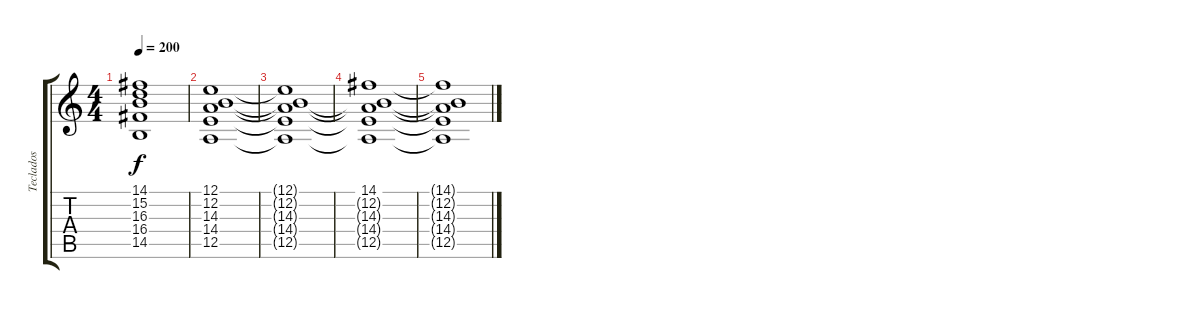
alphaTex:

\track ("Teclados" "Teclados") {instrument stringensemble2}
\staff {score tabs}
\tuning (E4 B3 G3 D3 A2 E2) {hide}
\ts (4 4)
\tempo 200
\clef g2
\ks c
(14.1{t} 15.2{t} 16.3{t} 16.4{t} 14.5{t}).1{dy f} |
(12.1 12.2 14.3 14.4 12.5).1 |
(12.1{t} 12.2{t} 14.3{t} 14.4{t} 12.5{t}).1 |
(14.1 12.2{t} 14.3{t} 14.4{t} 12.5{t}).1 |
(14.1{t} 12.2{t} 14.3{t} 14.4{t} 12.5{t}).1
